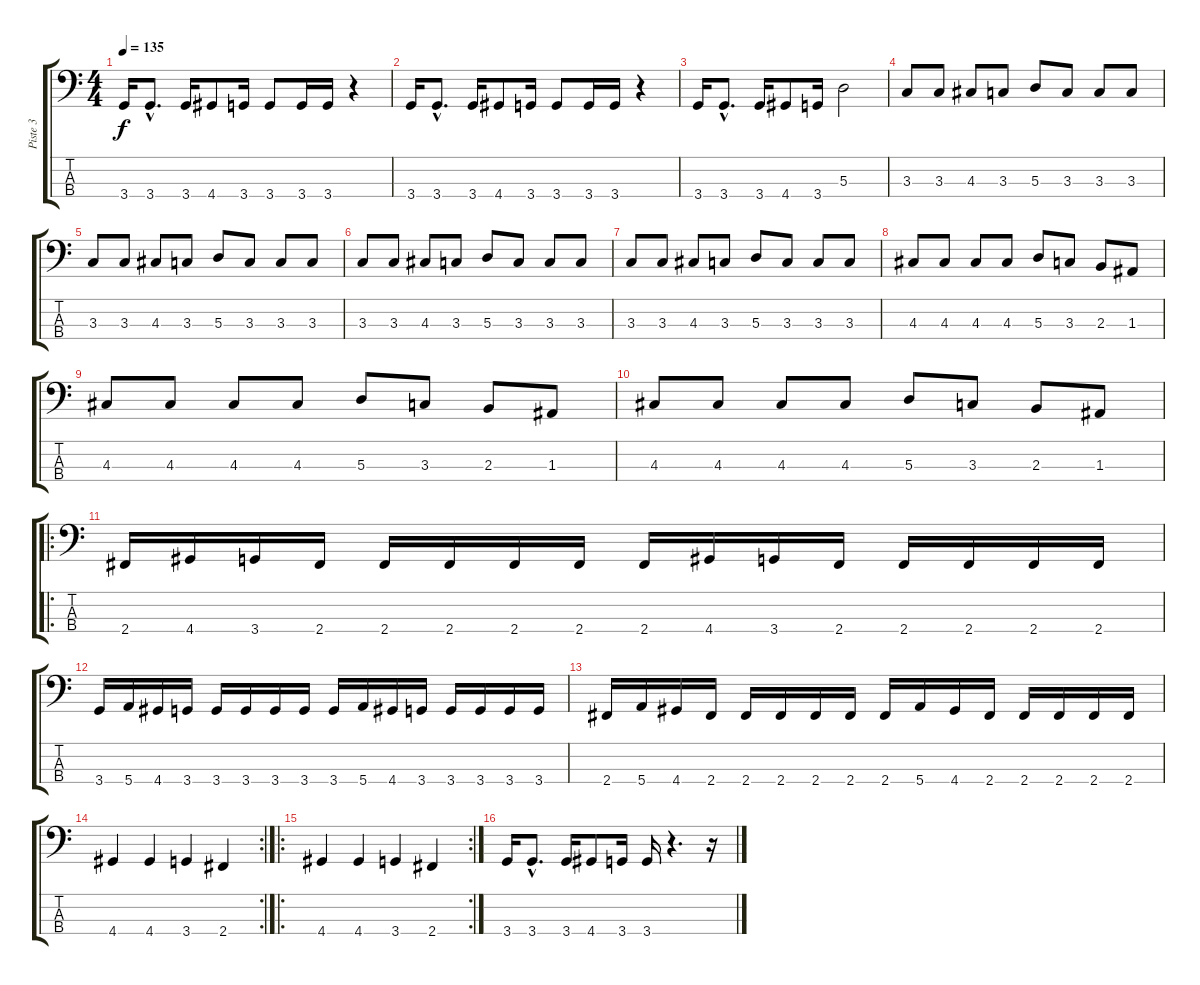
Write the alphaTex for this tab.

\track ("Piste 3" "Piste 3") {instrument electricbassfinger}
\staff {score tabs}
\tuning (G2 D2 A1 E1) {hide}
\ts (4 4)
\tempo 135
\clef f4
\ks c
3.4.16{dy f} 3.4{hac}.8{d} 3.4.16 4.4.8 3.4.16 3.4.8 3.4.16 3.4.16 r.4 |
3.4.16 3.4{hac}.8{d} 3.4.16 4.4.8 3.4.16 3.4.8 3.4.16 3.4.16 r.4 |
3.4.16 3.4{hac}.8{d} 3.4.16 4.4.8 3.4.16 5.3.2 |
3.3.8 3.3.8 4.3.8 3.3.8 5.3.8 3.3.8 3.3.8 3.3.8 |
3.3.8 3.3.8 4.3.8 3.3.8 5.3.8 3.3.8 3.3.8 3.3.8 |
3.3.8 3.3.8 4.3.8 3.3.8 5.3.8 3.3.8 3.3.8 3.3.8 |
3.3.8 3.3.8 4.3.8 3.3.8 5.3.8 3.3.8 3.3.8 3.3.8 |
4.3.8 4.3.8 4.3.8 4.3.8 5.3.8 3.3.8 2.3.8 1.3.8 |
4.3.8 4.3.8 4.3.8 4.3.8 5.3.8 3.3.8 2.3.8 1.3.8 |
4.3.8 4.3.8 4.3.8 4.3.8 5.3.8 3.3.8 2.3.8 1.3.8 |
\ro
2.4.16 4.4.16 3.4.16 2.4.16 2.4.16 2.4.16 2.4.16 2.4.16 2.4.16 4.4.16 3.4.16 2.4.16 2.4.16 2.4.16 2.4.16 2.4.16 |
3.4.16 5.4.16 4.4.16 3.4.16 3.4.16 3.4.16 3.4.16 3.4.16 3.4.16 5.4.16 4.4.16 3.4.16 3.4.16 3.4.16 3.4.16 3.4.16 |
2.4.16 5.4.16 4.4.16 2.4.16 2.4.16 2.4.16 2.4.16 2.4.16 2.4.16 5.4.16 4.4.16 2.4.16 2.4.16 2.4.16 2.4.16 2.4.16 |
\rc 2
4.4.4 4.4.4 3.4.4 2.4.4 |
\ro
\rc 2
4.4.4 4.4.4 3.4.4 2.4.4 |
3.4.16 3.4{hac}.8{d} 3.4.16 4.4.8 3.4.16 3.4.16 r.4{d} r.16
